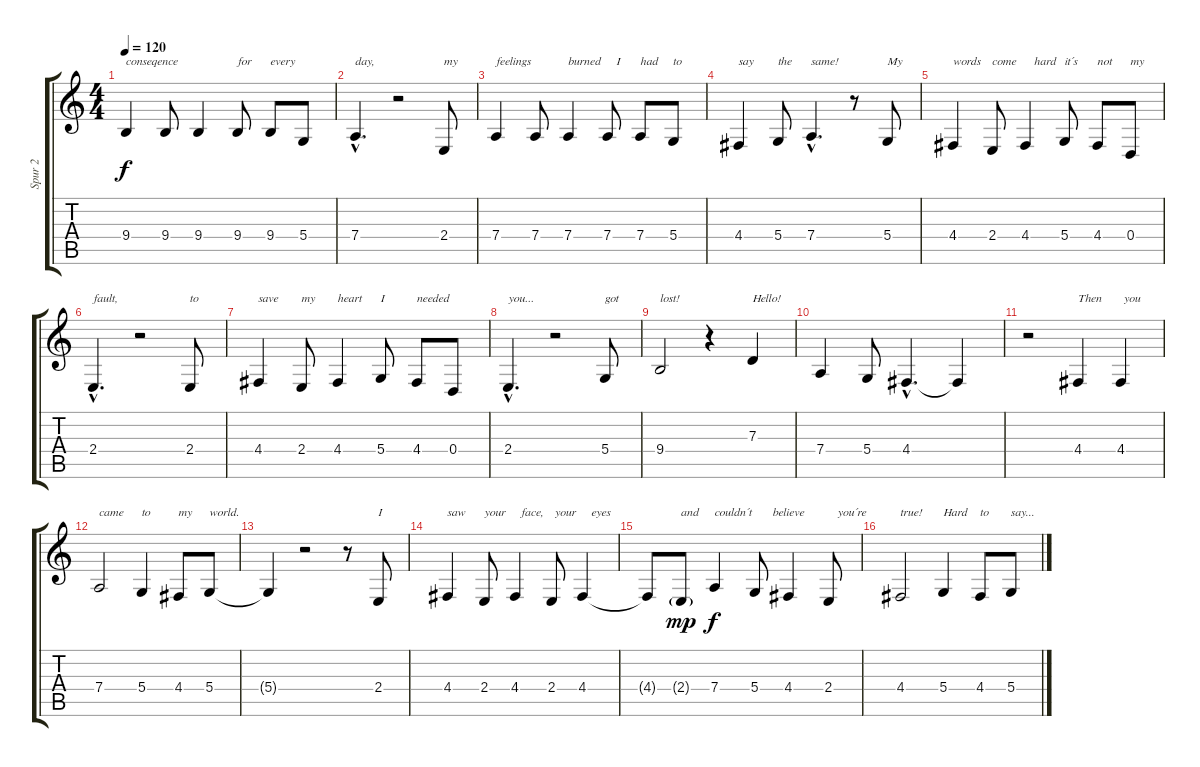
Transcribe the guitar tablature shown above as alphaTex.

\track ("Spur 2" "Spur 2") {instrument lead6voice}
\staff {score tabs}
\tuning (E4 B3 G3 D3 A2 E2) {hide}
\ts (4 4)
\tempo 120
\clef g2
\ks c
9.4.4{txt "conseqence" dy f} 9.4.8 9.4.4 9.4.8{txt "for"} 9.4.8{txt "every"} 5.4.8 |
7.4{hac}.4{d txt "day,"} r.2 2.4.8{txt "my"} |
7.4.4{txt "feelings"} 7.4.8 7.4.4{txt "burned"} 7.4.8{txt "   I"} 7.4.8{txt "had"} 5.4.8{txt "to"} |
4.4.4{txt "say"} 5.4.8{txt "the"} 7.4{hac}.4{d txt "same!"} r.8 5.4.8{txt "My"} |
4.4.4{txt "words"} 2.4.8{txt "come"} 4.4.4{txt "   hard"} 5.4.8{txt "it´s"} 4.4.8{txt "not"} 0.4.8{txt "my"} |
2.4{hac}.4{d txt "fault,"} r.2 2.4.8{txt "to"} |
4.4.4{txt "save"} 2.4.8{txt "my"} 4.4.4{txt "heart"} 5.4.8{txt "I"} 4.4.8{txt "needed"} 0.4.8 |
2.4{hac}.4{d txt "you..."} r.2 5.4.8{txt "got"} |
9.4.2{txt "lost!"} r.4 7.3.4{txt "Hello!"} |
7.4.4 5.4.8 4.4{hac}.4{d} 4.4{t}.4 |
r.2 4.4.4{txt "Then"} 4.4.4{txt " you"} |
7.4.2{txt "came"} 5.4.4{txt "to"} 4.4.8{txt "my"} 5.4.8{txt "world."} |
5.4{t}.4 r.2 r.8 2.4.8{txt "I"} |
4.4.4{txt "saw"} 2.4.8{txt "your"} 4.4.4{txt "  face,"} 2.4.8{txt " your"} 4.4.4{txt "   eyes"} |
4.4{t}.8 2.4{g}.8{txt "and" dy mp} 7.4.4{txt "couldn´t" dy f} 5.4.8{txt "      believe"} 4.4.4 2.4.8{txt "   you´re"} |
4.4.2{txt "true!"} 5.4.4{txt "Hard"} 4.4.8{txt "to"} 5.4.8{txt "say..."}
